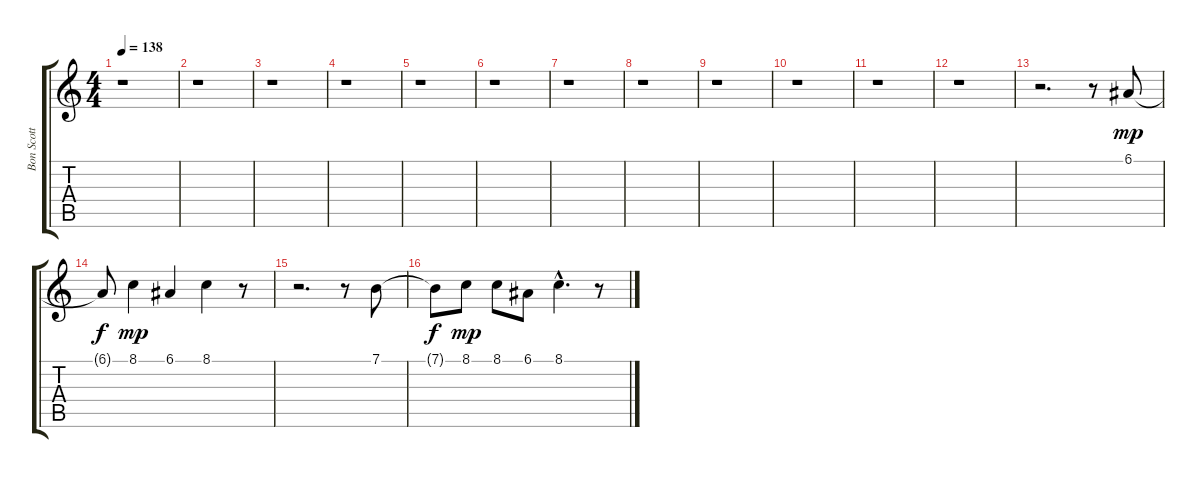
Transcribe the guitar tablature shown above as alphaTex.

\track ("Bon Scott" "Bon Scott") {instrument synthvoice}
\staff {score tabs}
\tuning (E4 B3 G3 D3 A2 E2) {hide}
\ts (4 4)
\tempo 138
\clef g2
\ks c
r.1{dy f} |
r.1 |
r.1 |
r.1 |
r.1 |
r.1 |
r.1 |
r.1 |
r.1 |
r.1 |
r.1 |
r.1 |
r.2{d} r.8 6.1.8{dy mp} |
6.1{t}.8{dy f} 8.1.4{dy mp} 6.1.4 8.1.4 r.8 |
r.2{d} r.8 7.1.8 |
7.1{t}.8{dy f} 8.1.8{dy mp} 8.1.8 6.1.8 8.1{hac}.4{d} r.8
